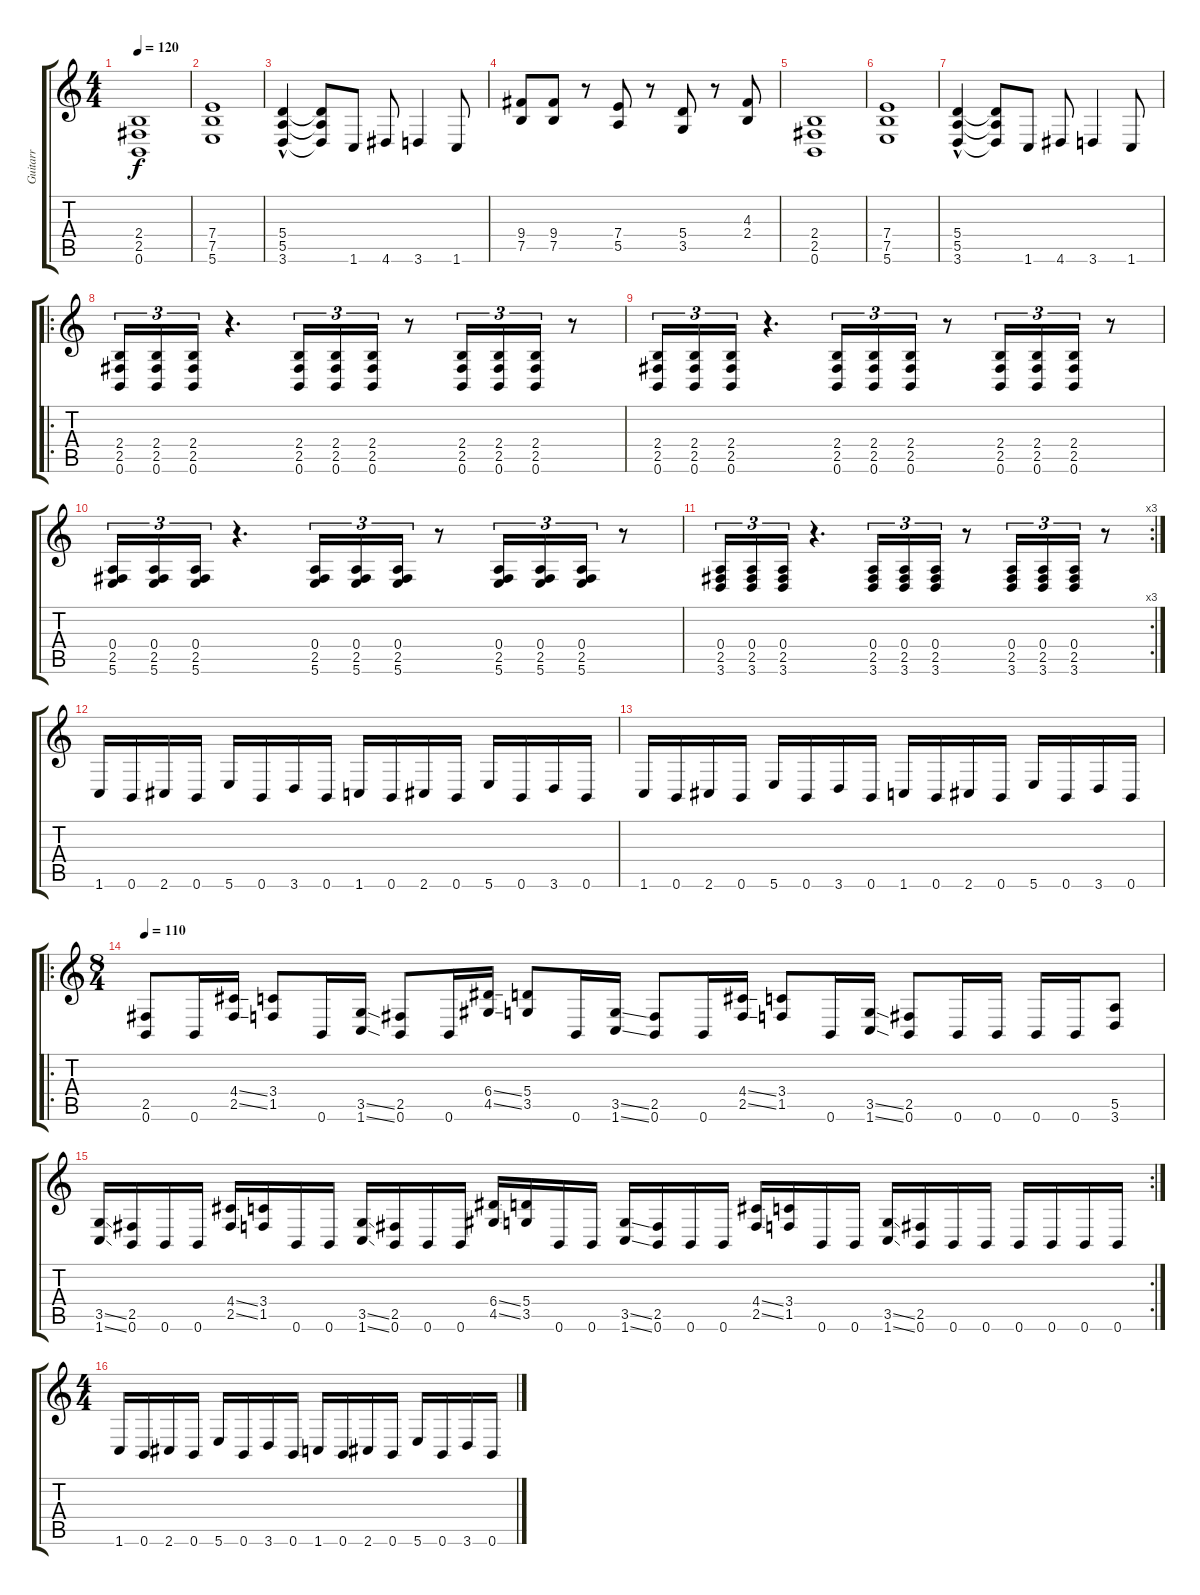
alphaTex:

\track ("Guitarr" "Guitarr") {instrument distortionguitar}
\staff {score tabs}
\tuning (B3 Gb3 D3 A2 E2 B1) {hide}
\ts (4 4)
\tempo 120
\clef g2
\ks c
(2.4 2.5 0.6).1{dy f} |
(7.4 7.5 5.6).1 |
(5.4{hac} 5.5{hac} 3.6{hac}).4 (5.4{t} 5.5{t} 3.6{t}).8 1.6.8 4.6.8 3.6.4 1.6.8 |
(9.4 7.5).8 (9.4 7.5).8 r.8 (7.4 5.5).8 r.8 (5.4 3.5).8 r.8 (4.3 2.4).8 |
(2.4 2.5 0.6).1 |
(7.4 7.5 5.6).1 |
(5.4{hac} 5.5{hac} 3.6{hac}).4 (5.4{t} 5.5{t} 3.6{t}).8 1.6.8 4.6.8 3.6.4 1.6.8 |
\ro
(2.4 2.5 0.6).16{tu (3 2)} (2.4 2.5 0.6).16{tu (3 2)} (2.4 2.5 0.6).16{tu (3 2)} r.4{d} (2.4 2.5 0.6).16{tu (3 2)} (2.4 2.5 0.6).16{tu (3 2)} (2.4 2.5 0.6).16{tu (3 2)} r.8 (2.4 2.5 0.6).16{tu (3 2)} (2.4 2.5 0.6).16{tu (3 2)} (2.4 2.5 0.6).16{tu (3 2)} r.8 |
(2.4 2.5 0.6).16{tu (3 2)} (2.4 2.5 0.6).16{tu (3 2)} (2.4 2.5 0.6).16{tu (3 2)} r.4{d} (2.4 2.5 0.6).16{tu (3 2)} (2.4 2.5 0.6).16{tu (3 2)} (2.4 2.5 0.6).16{tu (3 2)} r.8 (2.4 2.5 0.6).16{tu (3 2)} (2.4 2.5 0.6).16{tu (3 2)} (2.4 2.5 0.6).16{tu (3 2)} r.8 |
(0.4 2.5 5.6).16{tu (3 2)} (0.4 2.5 5.6).16{tu (3 2)} (0.4 2.5 5.6).16{tu (3 2)} r.4{d} (0.4 2.5 5.6).16{tu (3 2)} (0.4 2.5 5.6).16{tu (3 2)} (0.4 2.5 5.6).16{tu (3 2)} r.8 (0.4 2.5 5.6).16{tu (3 2)} (0.4 2.5 5.6).16{tu (3 2)} (0.4 2.5 5.6).16{tu (3 2)} r.8 |
\rc 3
(0.4 2.5 3.6).16{tu (3 2)} (0.4 2.5 3.6).16{tu (3 2)} (0.4 2.5 3.6).16{tu (3 2)} r.4{d} (0.4 2.5 3.6).16{tu (3 2)} (0.4 2.5 3.6).16{tu (3 2)} (0.4 2.5 3.6).16{tu (3 2)} r.8 (0.4 2.5 3.6).16{tu (3 2)} (0.4 2.5 3.6).16{tu (3 2)} (0.4 2.5 3.6).16{tu (3 2)} r.8 |
1.6.16 0.6.16 2.6.16 0.6.16 5.6.16 0.6.16 3.6.16 0.6.16 1.6.16 0.6.16 2.6.16 0.6.16 5.6.16 0.6.16 3.6.16 0.6.16 |
1.6.16 0.6.16 2.6.16 0.6.16 5.6.16 0.6.16 3.6.16 0.6.16 1.6.16 0.6.16 2.6.16 0.6.16 5.6.16 0.6.16 3.6.16 0.6.16 |
\ro
\ts (8 4)
\tempo 110
(2.5 0.6).8 0.6.16 (4.4{ss} 2.5{ss}).16 (3.4 1.5).8 0.6.16 (3.5{ss} 1.6{ss}).16 (2.5 0.6).8 0.6.16 (6.4{ss} 4.5{ss}).16 (5.4 3.5).8 0.6.16 (3.5{ss} 1.6{ss}).16 (2.5 0.6).8 0.6.16 (4.4{ss} 2.5{ss}).16 (3.4 1.5).8 0.6.16 (3.5{ss} 1.6{ss}).16 (2.5 0.6).8 0.6.16 0.6.16 0.6.16 0.6.16 (5.5 3.6).8 |
\rc 2
(3.5{ss} 1.6{ss}).16 (2.5 0.6).16 0.6.16 0.6.16 (4.4{ss} 2.5{ss}).16 (3.4 1.5).16 0.6.16 0.6.16 (3.5{ss} 1.6{ss}).16 (2.5 0.6).16 0.6.16 0.6.16 (6.4{ss} 4.5{ss}).16 (5.4 3.5).16 0.6.16 0.6.16 (3.5{ss} 1.6{ss}).16 (2.5 0.6).16 0.6.16 0.6.16 (4.4{ss} 2.5{ss}).16 (3.4 1.5).16 0.6.16 0.6.16 (3.5{ss} 1.6{ss}).16 (2.5 0.6).16 0.6.16 0.6.16 0.6.16 0.6.16 0.6.16 0.6.16 |
\ts (4 4)
1.6.16 0.6.16 2.6.16 0.6.16 5.6.16 0.6.16 3.6.16 0.6.16 1.6.16 0.6.16 2.6.16 0.6.16 5.6.16 0.6.16 3.6.16 0.6.16
